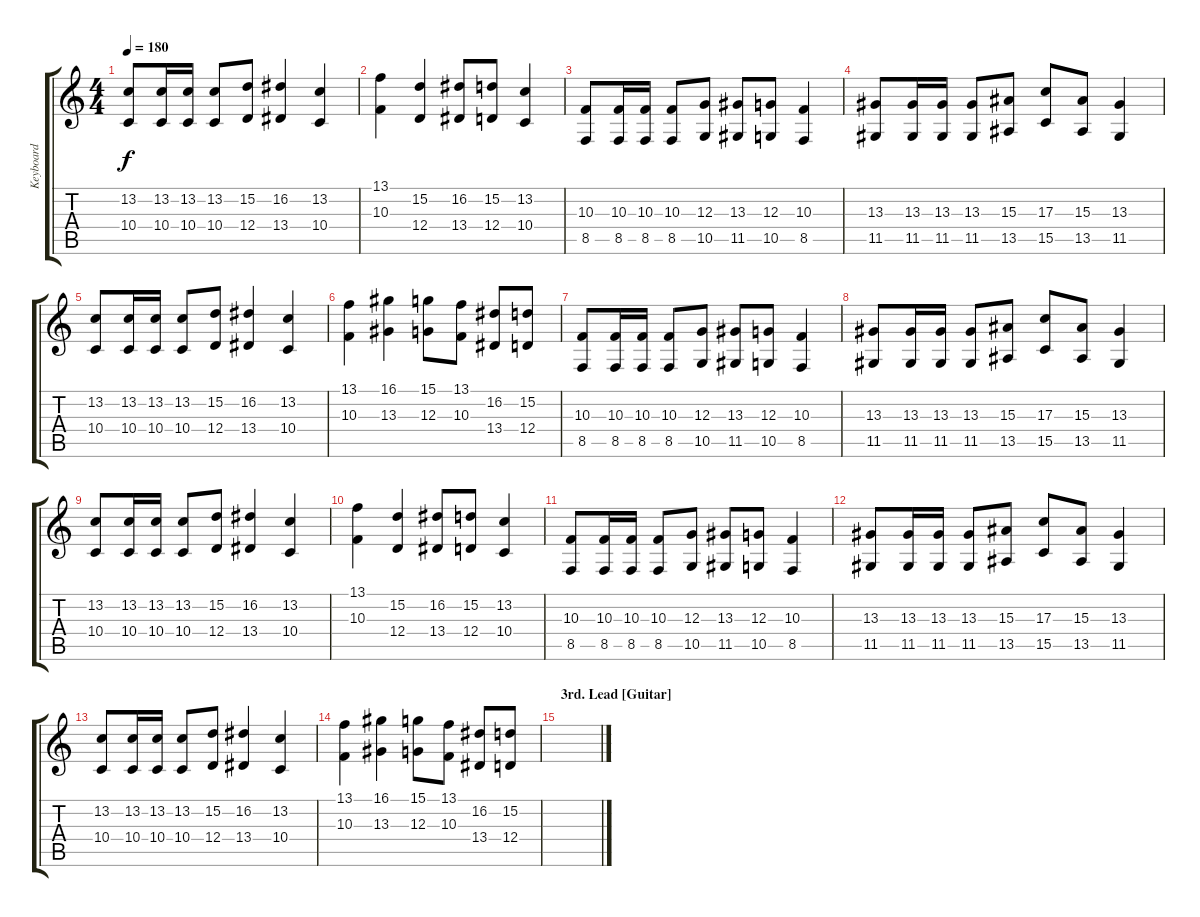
\track ("Keyboard" "Keyboard") {instrument brasssection}
\staff {score tabs}
\tuning (E4 B3 G3 D3 A2 E2) {hide}
\ts (4 4)
\tempo 180
\clef g2
\ks c
(13.2 10.4).8{dy f} (13.2 10.4).16 (13.2 10.4).16 (13.2 10.4).8 (15.2 12.4).8 (16.2 13.4).4 (13.2 10.4).4 |
(13.1 10.3).4 (15.2 12.4).4 (16.2 13.4).8 (15.2 12.4).8 (13.2 10.4).4 |
(10.3 8.5).8 (10.3 8.5).16 (10.3 8.5).16 (10.3 8.5).8 (12.3 10.5).8 (13.3 11.5).8 (12.3 10.5).8 (10.3 8.5).4 |
(13.3 11.5).8 (13.3 11.5).16 (13.3 11.5).16 (13.3 11.5).8 (15.3 13.5).8 (17.3 15.5).8 (15.3 13.5).8 (13.3 11.5).4 |
(13.2 10.4).8 (13.2 10.4).16 (13.2 10.4).16 (13.2 10.4).8 (15.2 12.4).8 (16.2 13.4).4 (13.2 10.4).4 |
(13.1 10.3).4 (16.1 13.3).4 (15.1 12.3).8 (13.1 10.3).8 (16.2 13.4).8 (15.2 12.4).8 |
(10.3 8.5).8 (10.3 8.5).16 (10.3 8.5).16 (10.3 8.5).8 (12.3 10.5).8 (13.3 11.5).8 (12.3 10.5).8 (10.3 8.5).4 |
(13.3 11.5).8 (13.3 11.5).16 (13.3 11.5).16 (13.3 11.5).8 (15.3 13.5).8 (17.3 15.5).8 (15.3 13.5).8 (13.3 11.5).4 |
(13.2 10.4).8 (13.2 10.4).16 (13.2 10.4).16 (13.2 10.4).8 (15.2 12.4).8 (16.2 13.4).4 (13.2 10.4).4 |
(13.1 10.3).4 (15.2 12.4).4 (16.2 13.4).8 (15.2 12.4).8 (13.2 10.4).4 |
(10.3 8.5).8 (10.3 8.5).16 (10.3 8.5).16 (10.3 8.5).8 (12.3 10.5).8 (13.3 11.5).8 (12.3 10.5).8 (10.3 8.5).4 |
(13.3 11.5).8 (13.3 11.5).16 (13.3 11.5).16 (13.3 11.5).8 (15.3 13.5).8 (17.3 15.5).8 (15.3 13.5).8 (13.3 11.5).4 |
(13.2 10.4).8 (13.2 10.4).16 (13.2 10.4).16 (13.2 10.4).8 (15.2 12.4).8 (16.2 13.4).4 (13.2 10.4).4 |
(13.1 10.3).4 (16.1 13.3).4 (15.1 12.3).8 (13.1 10.3).8 (16.2 13.4).8 (15.2 12.4).8 |
\section ("" "3rd. Lead [Guitar]")
